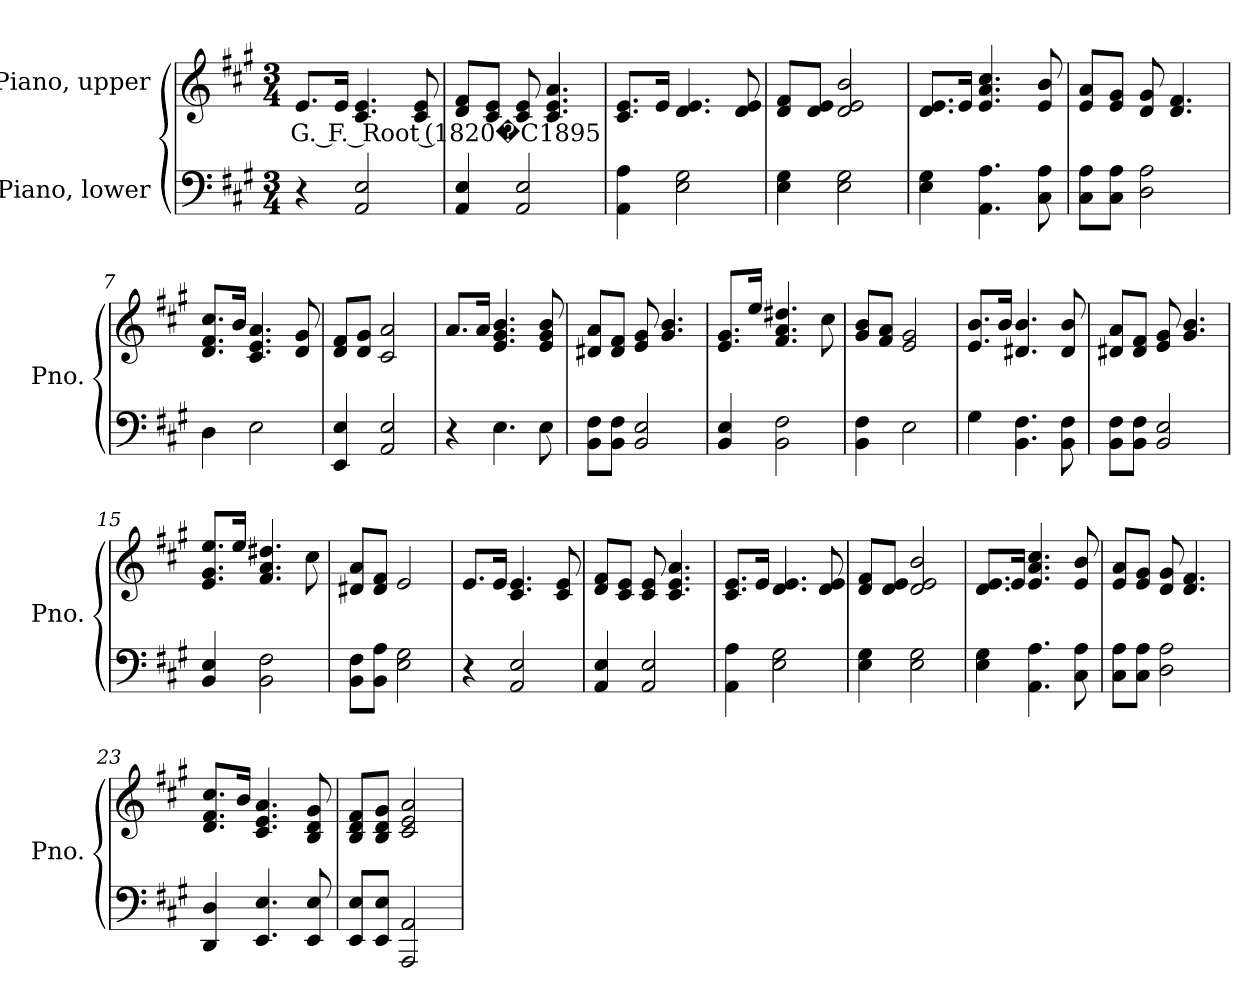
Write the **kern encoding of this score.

**kern	**kern	**text
*part2	*part1	*part1
*staff2	*staff1	*staff1
*I"Piano, lower	*I"Piano, upper	*
*I'Pno.	*I'Pno.	*
*clefF4	*clefG2	*
*k[f#c#g#]	*k[f#c#g#]	*
*M3/4	*M3/4	*
*MM60	*MM60	*
=1	=1	=1
!	!	!LO:LY:b
4r	8.e/L	G. F. Root (1820�C1895
.	16e/Jk	.
2AA/ 2E/	4.c#/ 4.e/	.
.	8c#/ 8e/	.
=2	=2	=2
4AA/ 4E/	8d/ 8f#/L	.
.	8c#/ 8e/J	.
2AA/ 2E/	8c#/ 8e/	.
.	4.c#/ 4.e/ 4.a/	.
=3	=3	=3
4AA\ 4A\	8.c#/ 8.e/L	.
.	16e/Jk	.
2E\ 2G#\	4.d/ 4.e/	.
.	8d/ 8e/	.
=4	=4	=4
4E\ 4G#\	8d/ 8f#/L	.
.	8d/ 8e/J	.
2E\ 2G#\	2d/ 2e/ 2b/	.
!!LO:LB:g=z
=5	=5	=5
4E\ 4G#\	8.d/ 8.e/L	.
.	16e/Jk	.
4.AA\ 4.A\	4.e/ 4.a/ 4.cc#/	.
8C#\ 8A\	8e/ 8b/	.
=6	=6	=6
8C#\ 8A\L	8e/ 8a/L	.
8C#\ 8A\J	8e/ 8g#/J	.
2D\ 2A\	8d/ 8g#/	.
.	4.d/ 4.f#/	.
=7	=7	=7
4D\	8.d/ 8.f#/ 8.cc#/L	.
.	16b/Jk	.
2E\	4.c#/ 4.e/ 4.a/	.
.	8d/ 8g#/	.
=8	=8	=8
4EE/ 4E/	8d/ 8f#/L	.
.	8d/ 8g#/J	.
2AA/ 2E/	2c#/ 2a/	.
=9	=9	=9
4r	8.a/L	.
.	16a/Jk	.
4.E\	4.e/ 4.g#/ 4.b/	.
8E\	8e/ 8g#/ 8b/	.
=10	=10	=10
8BB\ 8F#\L	8d#X/ 8a/L	.
8BB\ 8F#\J	8d#/ 8f#/J	.
2BB/ 2E/	8e/ 8g#/	.
.	4.g#/ 4.b/	.
=11	=11	=11
4BB/ 4E/	8.e/ 8.g#/L	.
.	16ee/Jk	.
2BB\ 2F#\	4.f#/ 4.a/ 4.dd#X/	.
.	8cc#\	.
!!LO:LB:g=z
=12	=12	=12
4BB\ 4F#\	8g#/ 8b/L	.
.	8f#/ 8a/J	.
2E\	2e/ 2g#/	.
=13	=13	=13
4G#\	8.e/ 8.b/L	.
.	16b/Jk	.
4.BB\ 4.F#\	4.d#X/ 4.b/	.
8BB\ 8F#\	8d#/ 8b/	.
=14	=14	=14
8BB\ 8F#\L	8d#X/ 8a/L	.
8BB\ 8F#\J	8d#/ 8f#/J	.
2BB/ 2E/	8e/ 8g#/	.
.	4.g#/ 4.b/	.
=15	=15	=15
4BB/ 4E/	8.e/ 8.g#/ 8.ee/L	.
.	16ee/Jk	.
2BB\ 2F#\	4.f#/ 4.a/ 4.dd#X/	.
.	8cc#\	.
=16	=16	=16
8BB\ 8F#\L	8d#X/ 8a/L	.
8BB\ 8A\J	8d#/ 8f#/J	.
2E\ 2G#\	2e/	.
=17	=17	=17
4r	8.e/L	.
.	16e/Jk	.
2AA/ 2E/	4.c#/ 4.e/	.
.	8c#/ 8e/	.
=18	=18	=18
4AA/ 4E/	8d/ 8f#/L	.
.	8c#/ 8e/J	.
2AA/ 2E/	8c#/ 8e/	.
.	4.c#/ 4.e/ 4.a/	.
!!LO:LB:g=z
=19	=19	=19
4AA\ 4A\	8.c#/ 8.e/L	.
.	16e/Jk	.
2E\ 2G#\	4.d/ 4.e/	.
.	8d/ 8e/	.
=20	=20	=20
4E\ 4G#\	8d/ 8f#/L	.
.	8d/ 8e/J	.
2E\ 2G#\	2d/ 2e/ 2b/	.
=21	=21	=21
4E\ 4G#\	8.d/ 8.e/L	.
.	16e/Jk	.
4.AA\ 4.A\	4.e/ 4.a/ 4.cc#/	.
8C#\ 8A\	8e/ 8b/	.
=22	=22	=22
8C#\ 8A\L	8e/ 8a/L	.
8C#\ 8A\J	8e/ 8g#/J	.
2D\ 2A\	8d/ 8g#/	.
.	4.d/ 4.f#/	.
=23	=23	=23
4DD/ 4D/	8.d/ 8.f#/ 8.cc#/L	.
.	16b/Jk	.
4.EE/ 4.E/	4.c#/ 4.e/ 4.a/	.
8EE/ 8E/	8B/ 8d/ 8g#/	.
=24	=24	=24
8EE/ 8E/L	8B/ 8d/ 8f#/L	.
8EE/ 8E/J	8B/ 8d/ 8g#/J	.
2AAA/ 2AA/	2c#/ 2e/ 2a/	.
=	=	=
*-	*-	*-
